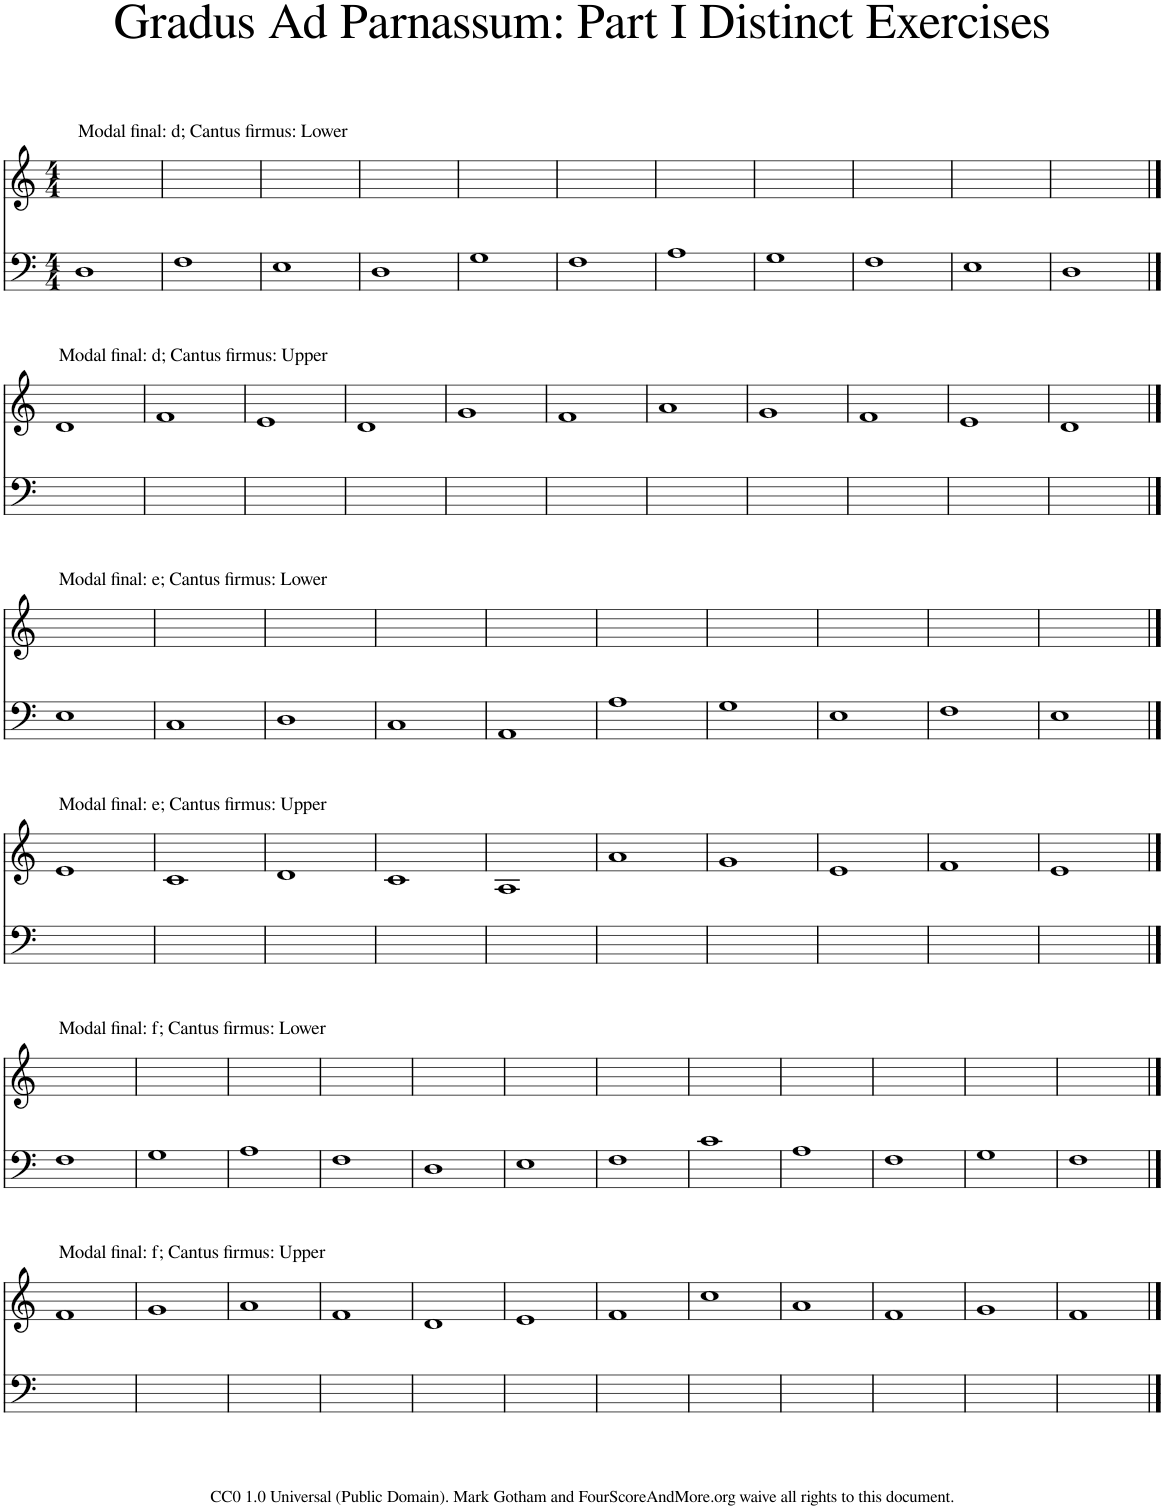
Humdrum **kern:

**kern	**kern
*part2	*part1
*staff2	*staff1
*I"Piano	*I"Piano
*I'Pno	*I'Pno
*clefF4	*clefG2
*k[]	*k[]
*M4/4	*M4/4
=1	=1
!	!LO:TX:a:t=Modal final&colon; d; Cantus firmus&colon; Lower
1D	1ryy
=2	=2
1F	1ryy
=3	=3
1E	1ryy
=4	=4
1D	1ryy
=5	=5
1G	1ryy
=6	=6
1F	1ryy
=7	=7
1A	1ryy
=8	=8
1G	1ryy
=9	=9
1F	1ryy
=10	=10
1E	1ryy
=11	=11
1D	1ryy
!!LO:LB:g=z
==12	==12
!	!LO:TX:a:t=Modal final&colon; d; Cantus firmus&colon; Upper
1ryy	1d
=13	=13
1ryy	1f
=14	=14
1ryy	1e
=15	=15
1ryy	1d
=16	=16
1ryy	1g
=17	=17
1ryy	1f
=18	=18
1ryy	1a
=19	=19
1ryy	1g
=20	=20
1ryy	1f
=21	=21
1ryy	1e
=22	=22
1ryy	1d
!!LO:LB:g=z
==23	==23
!	!LO:TX:a:t=Modal final&colon; e; Cantus firmus&colon; Lower
1E	1ryy
=24	=24
1C	1ryy
=25	=25
1D	1ryy
=26	=26
1C	1ryy
=27	=27
1AA	1ryy
=28	=28
1A	1ryy
=29	=29
1G	1ryy
=30	=30
1E	1ryy
=31	=31
1F	1ryy
=32	=32
1E	1ryy
!!LO:LB:g=z
==33	==33
!	!LO:TX:a:t=Modal final&colon; e; Cantus firmus&colon; Upper
1ryy	1e
=34	=34
1ryy	1c
=35	=35
1ryy	1d
=36	=36
1ryy	1c
=37	=37
1ryy	1A
=38	=38
1ryy	1a
=39	=39
1ryy	1g
=40	=40
1ryy	1e
=41	=41
1ryy	1f
=42	=42
1ryy	1e
!!LO:LB:g=z
==43	==43
!	!LO:TX:a:t=Modal final&colon; f; Cantus firmus&colon; Lower
1F	1ryy
=44	=44
1G	1ryy
=45	=45
1A	1ryy
=46	=46
1F	1ryy
=47	=47
1D	1ryy
=48	=48
1E	1ryy
=49	=49
1F	1ryy
=50	=50
1c	1ryy
=51	=51
1A	1ryy
=52	=52
1F	1ryy
=53	=53
1G	1ryy
=54	=54
1F	1ryy
!!LO:LB:g=z
==55	==55
!	!LO:TX:a:t=Modal final&colon; f; Cantus firmus&colon; Upper
1ryy	1f
=56	=56
1ryy	1g
=57	=57
1ryy	1a
=58	=58
1ryy	1f
=59	=59
1ryy	1d
=60	=60
1ryy	1e
=61	=61
1ryy	1f
=62	=62
1ryy	1cc
=63	=63
1ryy	1a
=64	=64
1ryy	1f
=65	=65
1ryy	1g
=66	=66
1ryy	1f
==	==
*-	*-
